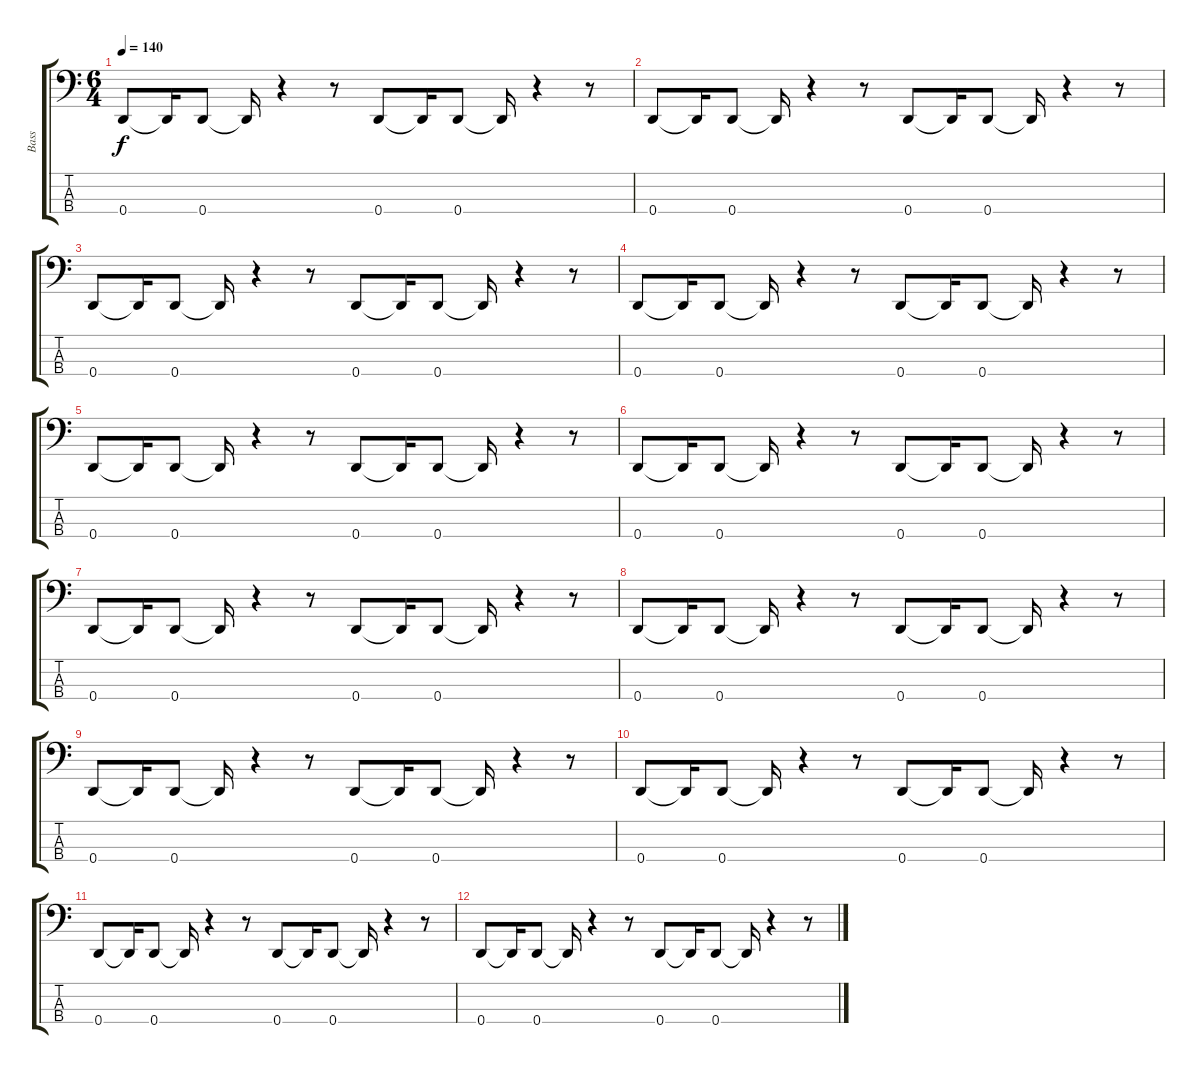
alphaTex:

\track ("Bass" "Bass") {instrument electricbassfinger}
\staff {score tabs}
\tuning (F2 C2 G1 D1) {hide}
\ts (6 4)
\tempo 140
\clef f4
\ks c
0.4.8{dy f} 0.4{t}.16 0.4.8 0.4{t}.16 r.4 r.8 0.4.8 0.4{t}.16 0.4.8 0.4{t}.16 r.4 r.8 |
0.4.8{volume 7} 0.4{t}.16 0.4.8 0.4{t}.16 r.4 r.8 0.4.8 0.4{t}.16 0.4.8 0.4{t}.16 r.4 r.8 |
0.4.8 0.4{t}.16 0.4.8 0.4{t}.16 r.4 r.8 0.4.8 0.4{t}.16 0.4.8 0.4{t}.16 r.4 r.8 |
0.4.8 0.4{t}.16 0.4.8 0.4{t}.16 r.4 r.8 0.4.8 0.4{t}.16 0.4.8 0.4{t}.16 r.4 r.8 |
0.4.8 0.4{t}.16 0.4.8 0.4{t}.16 r.4 r.8 0.4.8 0.4{t}.16 0.4.8 0.4{t}.16 r.4 r.8 |
0.4.8{volume 3} 0.4{t}.16 0.4.8 0.4{t}.16 r.4 r.8 0.4.8 0.4{t}.16 0.4.8 0.4{t}.16 r.4 r.8 |
0.4.8 0.4{t}.16 0.4.8 0.4{t}.16 r.4 r.8 0.4.8 0.4{t}.16 0.4.8 0.4{t}.16 r.4 r.8 |
0.4.8 0.4{t}.16 0.4.8 0.4{t}.16 r.4 r.8 0.4.8 0.4{t}.16 0.4.8 0.4{t}.16 r.4 r.8 |
0.4.8 0.4{t}.16 0.4.8 0.4{t}.16 r.4 r.8 0.4.8 0.4{t}.16 0.4.8 0.4{t}.16 r.4 r.8 |
0.4.8{volume 0} 0.4{t}.16 0.4.8 0.4{t}.16 r.4 r.8 0.4.8 0.4{t}.16 0.4.8 0.4{t}.16 r.4 r.8 |
0.4.8 0.4{t}.16 0.4.8 0.4{t}.16 r.4 r.8 0.4.8 0.4{t}.16 0.4.8 0.4{t}.16 r.4 r.8 |
0.4.8 0.4{t}.16 0.4.8 0.4{t}.16 r.4 r.8 0.4.8 0.4{t}.16 0.4.8 0.4{t}.16 r.4 r.8
